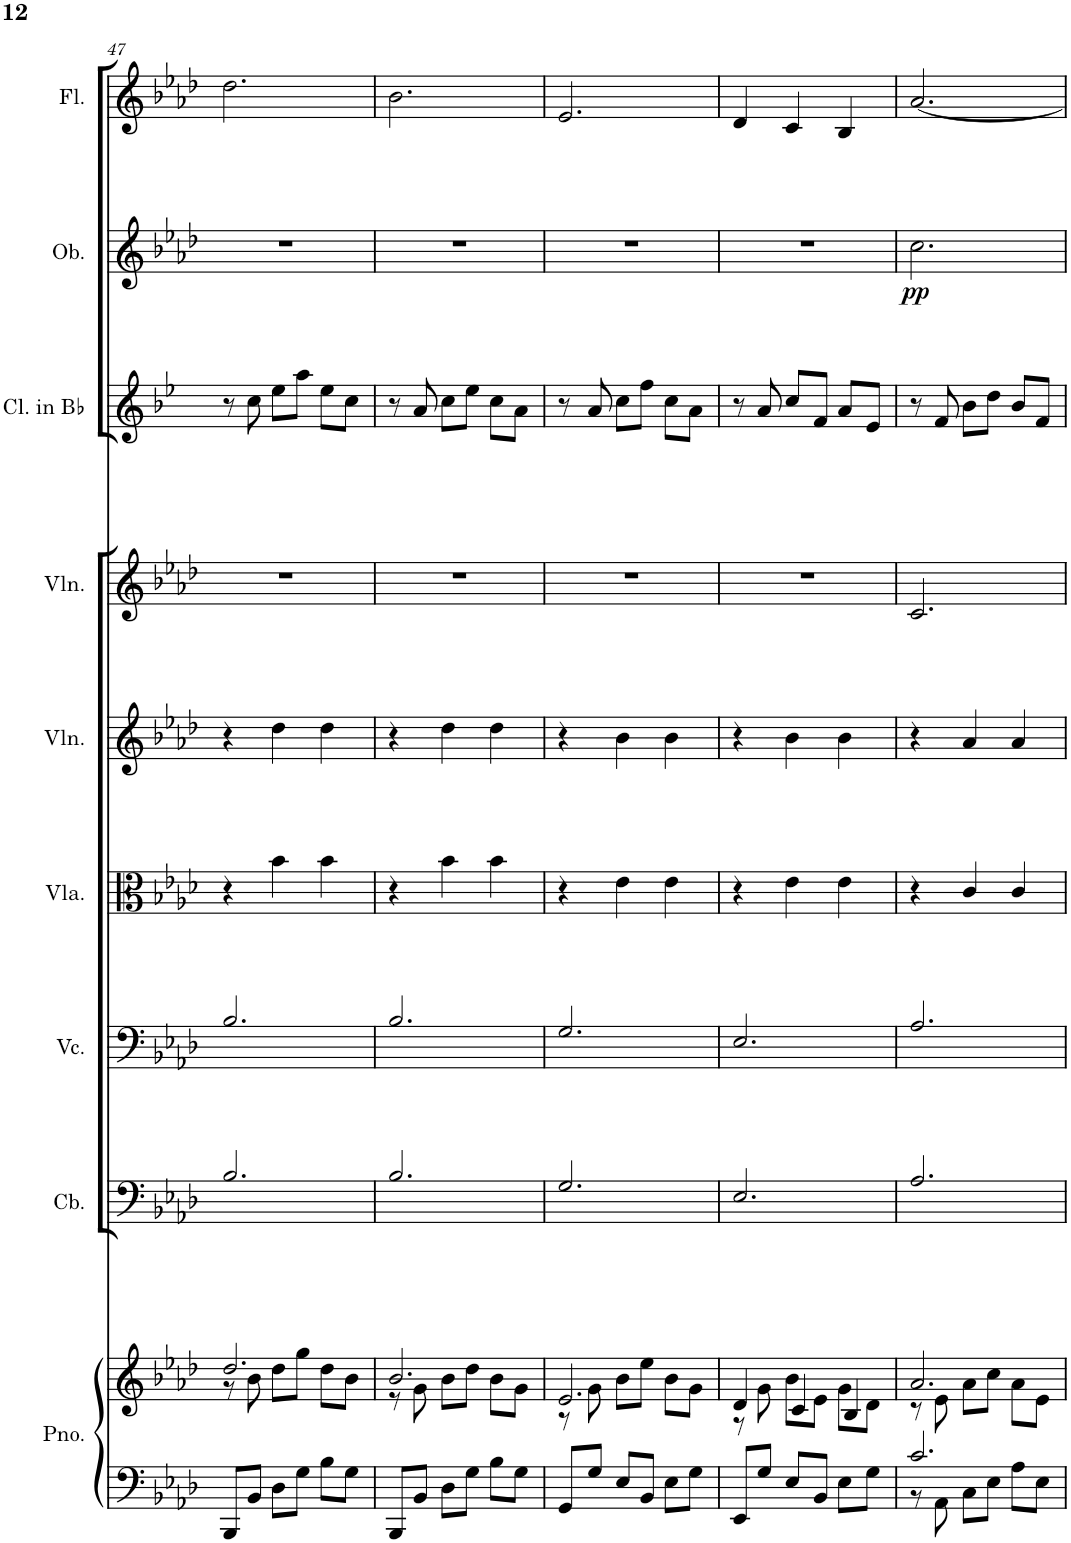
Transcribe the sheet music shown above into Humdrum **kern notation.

**kern	**kern	**kern	**kern	**kern	**kern	**kern	**kern	**kern	**dynam	**kern
*part9	*part9	*part8	*part7	*part6	*part5	*part4	*part3	*part2	*part2	*part1
*staff10	*staff9	*staff8	*staff7	*staff6	*staff5	*staff4	*staff3	*staff2	*staff2	*staff1
*I"Piano	*	*I"Contrabbasso	*I"Violoncello	*I"Viola	*I"Violino II	*I"Violino I	*I"Clarinetto	*I"Oboe	*	*I"Flauto
*I'Pno.	*	*I'Cb.	*I'Vc.	*I'Vla.	*I'Vln.	*I'Vln.	*	*I'Ob.	*	*I'Fl.
!!LO:PB:g=z
*clefF4	*clefG2	*clefF4	*clefF4	*clefC3	*clefG2	*clefG2	*clefG2	*clefG2	*	*clefG2
*	*	*Trd7c12	*	*	*	*	*Trd1c2	*	*	*
*k[b-e-a-d-]	*k[b-e-a-d-]	*k[b-e-a-d-]	*k[b-e-a-d-]	*k[b-e-a-d-]	*k[b-e-a-d-]	*k[b-e-a-d-]	*k[b-e-]	*k[b-e-a-d-]	*	*k[b-e-a-d-]
*M3/4	*M3/4	*M3/4	*M3/4	*M3/4	*M3/4	*M3/4	*M3/4	*M3/4	*	*M3/4
=47	=47	=47	=47	=47	=47	=47	=47	=47	=47	=47
*	*^	*	*	*	*	*	*	*	*	*
8BBB-^/L	2.dd-^^/	8r	2.B-/	2.B-/	4r	4r	2.r	8r	2.r	.	2.dd-\
8BB-/J	.	8b-\	.	.	.	.	.	8cc\	.	.	.
8D-\L	.	8dd-\L	.	.	4b-'\	4dd-'\	.	8ee-\L	.	.	.
8G\J	.	8gg\J	.	.	.	.	.	8aa\J	.	.	.
8B-\L	.	8dd-\L	.	.	4b-'\	4dd-'\	.	8ee-\L	.	.	.
8G\J	.	8b-\J	.	.	.	.	.	8cc\J	.	.	.
=48	=48	=48	=48	=48	=48	=48	=48	=48	=48	=48	=48
8BBB-^/L	2.b-^^/	8r	2.B-/	2.B-/	4r	4r	2.r	8r	2.r	.	2.b-\
8BB-/J	.	8g\	.	.	.	.	.	8a/	.	.	.
8D-\L	.	8b-\L	.	.	4b-'\	4dd-'\	.	8cc\L	.	.	.
8G\J	.	8dd-\J	.	.	.	.	.	8ee-\J	.	.	.
8B-\L	.	8b-\L	.	.	4b-'\	4dd-'\	.	8cc\L	.	.	.
8G\J	.	8g\J	.	.	.	.	.	8a\J	.	.	.
=49	=49	=49	=49	=49	=49	=49	=49	=49	=49	=49	=49
8GG^/L	2.e-^^/	8r	2.G/	2.G/	4r	4r	2.r	8r	2.r	.	2.e-/
8G/J	.	8g\	.	.	.	.	.	8a/	.	.	.
8E-/L	.	8b-\L	.	.	4e-'\	4b-'\	.	8cc\L	.	.	.
8BB-/J	.	8ee-\J	.	.	.	.	.	8ff\J	.	.	.
8E-\L	.	8b-\L	.	.	4e-'\	4b-'\	.	8cc\L	.	.	.
8G\J	.	8g\J	.	.	.	.	.	8a\J	.	.	.
=50	=50	=50	=50	=50	=50	=50	=50	=50	=50	=50	=50
8EE-^/L	4d-^^/	8r	2.E-/	2.E-/	4r	4r	2.r	8r	2.r	.	4d-/
8G/J	.	8g\	.	.	.	.	.	8a/	.	.	.
8E-/L	4c^^/	8b-\L	.	.	4e-'\	4b-'\	.	8cc/L	.	.	4c/
8BB-/J	.	8e-\J	.	.	.	.	.	8f/J	.	.	.
8E-\L	4B-^^/	8g\L	.	.	4e-'\	4b-'\	.	8a/L	.	.	4B-/
8G\J	.	8d-\J	.	.	.	.	.	8e-/J	.	.	.
=51	=51	=51	=51	=51	=51	=51	=51	=51	=51	=51	=51
*^	*	*	*	*	*	*	*	*	*	*	*
!	!	!	!	!	!	!	!	!	!	!	!LO:DY:b	!
2.c^^/	8r	2.a-/	8r	2.A-/	2.A-/	4r	4r	2.c/	8r	2.cc\	pp	[2.a-/
.	8AA-\	.	8e-\	.	.	.	.	.	8f/	.	.	.
.	8C\L	.	8a-\L	.	.	4c'/	4a-'/	.	8b-\L	.	.	.
.	8E-\J	.	8cc\J	.	.	.	.	.	8dd\J	.	.	.
.	8A-\L	.	8a-\L	.	.	4c'/	4a-'/	.	8b-/L	.	.	.
.	8E-\J	.	8e-\J	.	.	.	.	.	8f/J	.	.	.
*v	*v	*	*	*	*	*	*	*	*	*	*	*
*	*v	*v	*	*	*	*	*	*	*	*	*
=	=	=	=	=	=	=	=	=	=	=
*-	*-	*-	*-	*-	*-	*-	*-	*-	*-	*-
